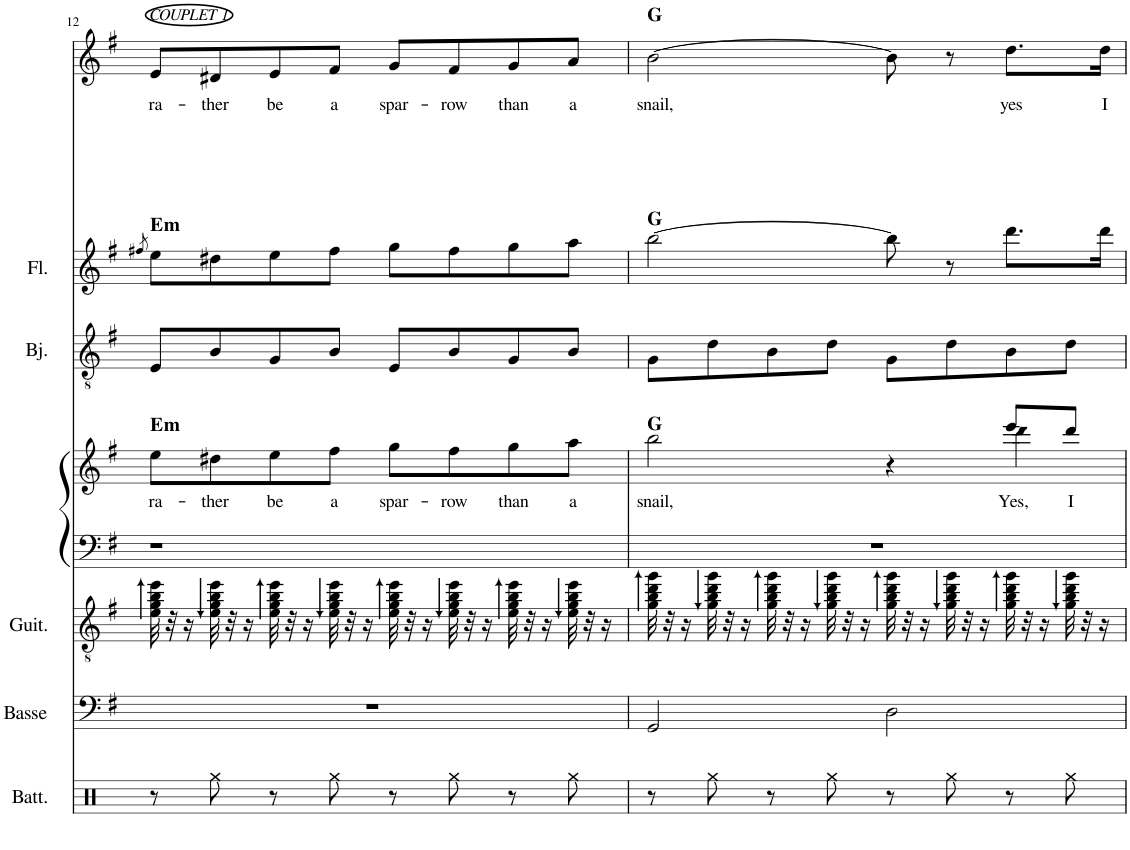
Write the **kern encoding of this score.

**kern	**kern	**kern	**kern	**kern	**text	**harte	**kern	**kern	**harte	**kern	**text	**harte
*part7	*part6	*part5	*part4	*part4	*part4	*part4	*part3	*part2	*part2	*part1	*part1	*part1
*staff8	*staff7	*staff6	*staff5	*staff4	*staff4	*	*staff3	*staff2	*	*staff1	*staff1	*
*I"Batterie	*I"Basse acoustique	*I"Guitare classique	*I"Piano-chant	*	*	*	*I"Banjo	*I"Flûte	*	*I"Piccolo	*	*
*I'Batt.	*I'Basse	*I'Guit.	*I'Pno	*	*	*	*I'Bj.	*I'Fl.	*	*I'Picc	*	*
!!LO:PB:g=z
*clefX	*clefF4	*clefGv2	*clefF4	*clefG2	*	*	*clefGv2	*clefG2	*	*clefG2	*	*
*	*Trd7c12	*	*	*	*	*	*	*	*	*Trd-7c-12	*	*
*k[f#]	*k[f#]	*k[f#]	*k[f#]	*k[f#]	*	*	*k[f#]	*k[f#]	*	*k[f#]	*	*
*M4/4	*M4/4	*M4/4	*M4/4	*M4/4	*	*	*M4/4	*M4/4	*	*M4/4	*	*
=12	=12	=12	=12	=12	=12	=12	=12	=12	=12	=12	=12	=12
.	.	.	.	.	.	.	.	8qff#X/	.	.	.	.
!	!	!	!	!	!	!	!	!	!	!LO:TX:a:i:t=COUPLET 1	!	!
!	!	!	!	!	!LO:LY:b	!LO:H:kt=m	!	!	!LO:H:kt=m	!	!LO:LY:b	!
8r	1r	32e\ 32g\ 32b\ 32ee\	1r	8ee\L	ra-	E:min	8E/L	8ee\L	E:min	8e/L	ra-	.
.	.	32r	.	.	.	.	.	.	.	.	.	.
.	.	16r	.	.	.	.	.	.	.	.	.	.
!	!	!	!	!	!LO:LY:b	!	!	!	!	!	!LO:LY:b	!
8Rgg\	.	32e\ 32g\ 32b\ 32ee\	.	8dd#X\	-ther	.	8B/	8dd#X\	.	8d#X/	-ther	.
.	.	32r	.	.	.	.	.	.	.	.	.	.
.	.	16r	.	.	.	.	.	.	.	.	.	.
!	!	!	!	!	!LO:LY:b	!	!	!	!	!	!LO:LY:b	!
8r	.	32e\ 32g\ 32b\ 32ee\	.	8ee\	be	.	8G/	8ee\	.	8e/	be	.
.	.	32r	.	.	.	.	.	.	.	.	.	.
.	.	16r	.	.	.	.	.	.	.	.	.	.
!	!	!	!	!	!LO:LY:b	!	!	!	!	!	!LO:LY:b	!
8Rgg\	.	32e\ 32g\ 32b\ 32ee\	.	8ff#\J	a	.	8B/J	8ff#\J	.	8f#/J	a	.
.	.	32r	.	.	.	.	.	.	.	.	.	.
.	.	16r	.	.	.	.	.	.	.	.	.	.
!	!	!	!	!	!LO:LY:b	!	!	!	!	!	!LO:LY:b	!
8r	.	32e\ 32g\ 32b\ 32ee\	.	8gg\L	spar-	.	8E/L	8gg\L	.	8g/L	spar-	.
.	.	32r	.	.	.	.	.	.	.	.	.	.
.	.	16r	.	.	.	.	.	.	.	.	.	.
!	!	!	!	!	!LO:LY:b	!	!	!	!	!	!LO:LY:b	!
8Rgg\	.	32e\ 32g\ 32b\ 32ee\	.	8ff#\	-row	.	8B/	8ff#\	.	8f#/	-row	.
.	.	32r	.	.	.	.	.	.	.	.	.	.
.	.	16r	.	.	.	.	.	.	.	.	.	.
!	!	!	!	!	!LO:LY:b	!	!	!	!	!	!LO:LY:b	!
8r	.	32e\ 32g\ 32b\ 32ee\	.	8gg\	than	.	8G/	8gg\	.	8g/	than	.
.	.	32r	.	.	.	.	.	.	.	.	.	.
.	.	16r	.	.	.	.	.	.	.	.	.	.
!	!	!	!	!	!LO:LY:b	!	!	!	!	!	!LO:LY:b	!
8Rgg\	.	32e\ 32g\ 32b\ 32ee\	.	8aa\J	a	.	8B/J	8aa\J	.	8a/J	a	.
.	.	32r	.	.	.	.	.	.	.	.	.	.
.	.	16r	.	.	.	.	.	.	.	.	.	.
=13	=13	=13	=13	=13	=13	=13	=13	=13	=13	=13	=13	=13
!	!	!	!	!	!LO:LY:b	!	!	!	!	!	!LO:LY:b	!
*	*	*	*	*^	*	*	*	*	*	*	*	*
8r	2GG/	32g\ 32b\ 32dd\ 32gg\	1r	2bb\	2.ryy	snail,	G:maj	8G\L	[2bb\	G:maj	[2b\	snail,	G:maj
.	.	32r	.	.	.	.	.	.	.	.	.	.	.
.	.	16r	.	.	.	.	.	.	.	.	.	.	.
8Rgg\	.	32g\ 32b\ 32dd\ 32gg\	.	.	.	.	.	8d\	.	.	.	.	.
.	.	32r	.	.	.	.	.	.	.	.	.	.	.
.	.	16r	.	.	.	.	.	.	.	.	.	.	.
8r	.	32g\ 32b\ 32dd\ 32gg\	.	.	.	.	.	8B\	.	.	.	.	.
.	.	32r	.	.	.	.	.	.	.	.	.	.	.
.	.	16r	.	.	.	.	.	.	.	.	.	.	.
8Rgg\	.	32g\ 32b\ 32dd\ 32gg\	.	.	.	.	.	8d\J	.	.	.	.	.
.	.	32r	.	.	.	.	.	.	.	.	.	.	.
.	.	16r	.	.	.	.	.	.	.	.	.	.	.
8r	2D\	32g\ 32b\ 32dd\ 32gg\	.	4r	.	.	.	8G\L	8bb\]	.	8b\]	.	.
.	.	32r	.	.	.	.	.	.	.	.	.	.	.
.	.	16r	.	.	.	.	.	.	.	.	.	.	.
8Rgg\	.	32g\ 32b\ 32dd\ 32gg\	.	.	.	.	.	8d\	8r	.	8r	.	.
.	.	32r	.	.	.	.	.	.	.	.	.	.	.
.	.	16r	.	.	.	.	.	.	.	.	.	.	.
!	!	!	!	!	!LO:N:head=diamond	!LO:LY:b	!	!	!	!	!	!LO:LY:b	!
8r	.	32g\ 32b\ 32dd\ 32gg\	.	8eee/L	4ddd\	Yes,	.	8B\	8.ddd\L	.	8.dd\L	yes	.
.	.	32r	.	.	.	.	.	.	.	.	.	.	.
.	.	16r	.	.	.	.	.	.	.	.	.	.	.
!	!	!	!	!	!	!LO:LY:b	!	!	!	!	!	!	!
8Rgg\	.	32g\ 32b\ 32dd\ 32gg\	.	8ddd/J	.	I	.	8d\J	.	.	.	.	.
.	.	32r	.	.	.	.	.	.	.	.	.	.	.
!	!	!	!	!	!	!	!	!	!	!	!	!LO:LY:b	!
.	.	16r	.	.	.	.	.	.	16ddd\Jk	.	16dd\Jk	I	.
*	*	*	*	*v	*v	*	*	*	*	*	*	*	*
=	=	=	=	=	=	=	=	=	=	=	=	=
*-	*-	*-	*-	*-	*-	*-	*-	*-	*-	*-	*-	*-
